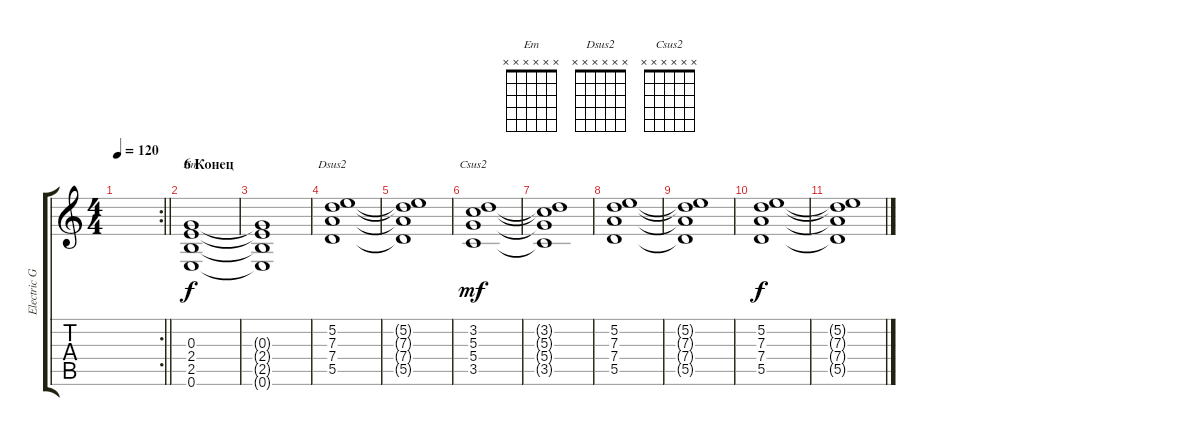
\track ("Electric Guitar Clean 2" "Electric G") {instrument electricguitarclean}
\staff {score tabs}
\tuning (E4 B3 G3 D3 A2 E2) {hide}
\chord ("Em" x x x x x x)
\chord ("Dsus2" x x x x x x)
\chord ("Csus2" x x x x x x)
\rc 2
\ts (4 4)
\tempo 120
\clef g2
\barLineRight lightlight
\ks c
|
\section ("" "6 Конец")
(0.3 2.4 2.5 0.6).1{ch "Em" dy f} |
(0.3{t} 2.4{t} 2.5{t} 0.6{t}).1 |
(5.2 7.3 7.4 5.5).1{ch "Dsus2"} |
(5.2{t} 7.3{t} 7.4{t} 5.5{t}).1 |
(3.2 5.3 5.4 3.5).1{ch "Csus2" dy mf} |
(3.2{t} 5.3{t} 5.4{t} 3.5{t}).1 |
(5.2 7.3 7.4 5.5).1 |
(5.2{t} 7.3{t} 7.4{t} 5.5{t}).1 |
(5.2 7.3 7.4 5.5).1{dy f} |
(5.2{t} 7.3{t} 7.4{t} 5.5{t}).1
